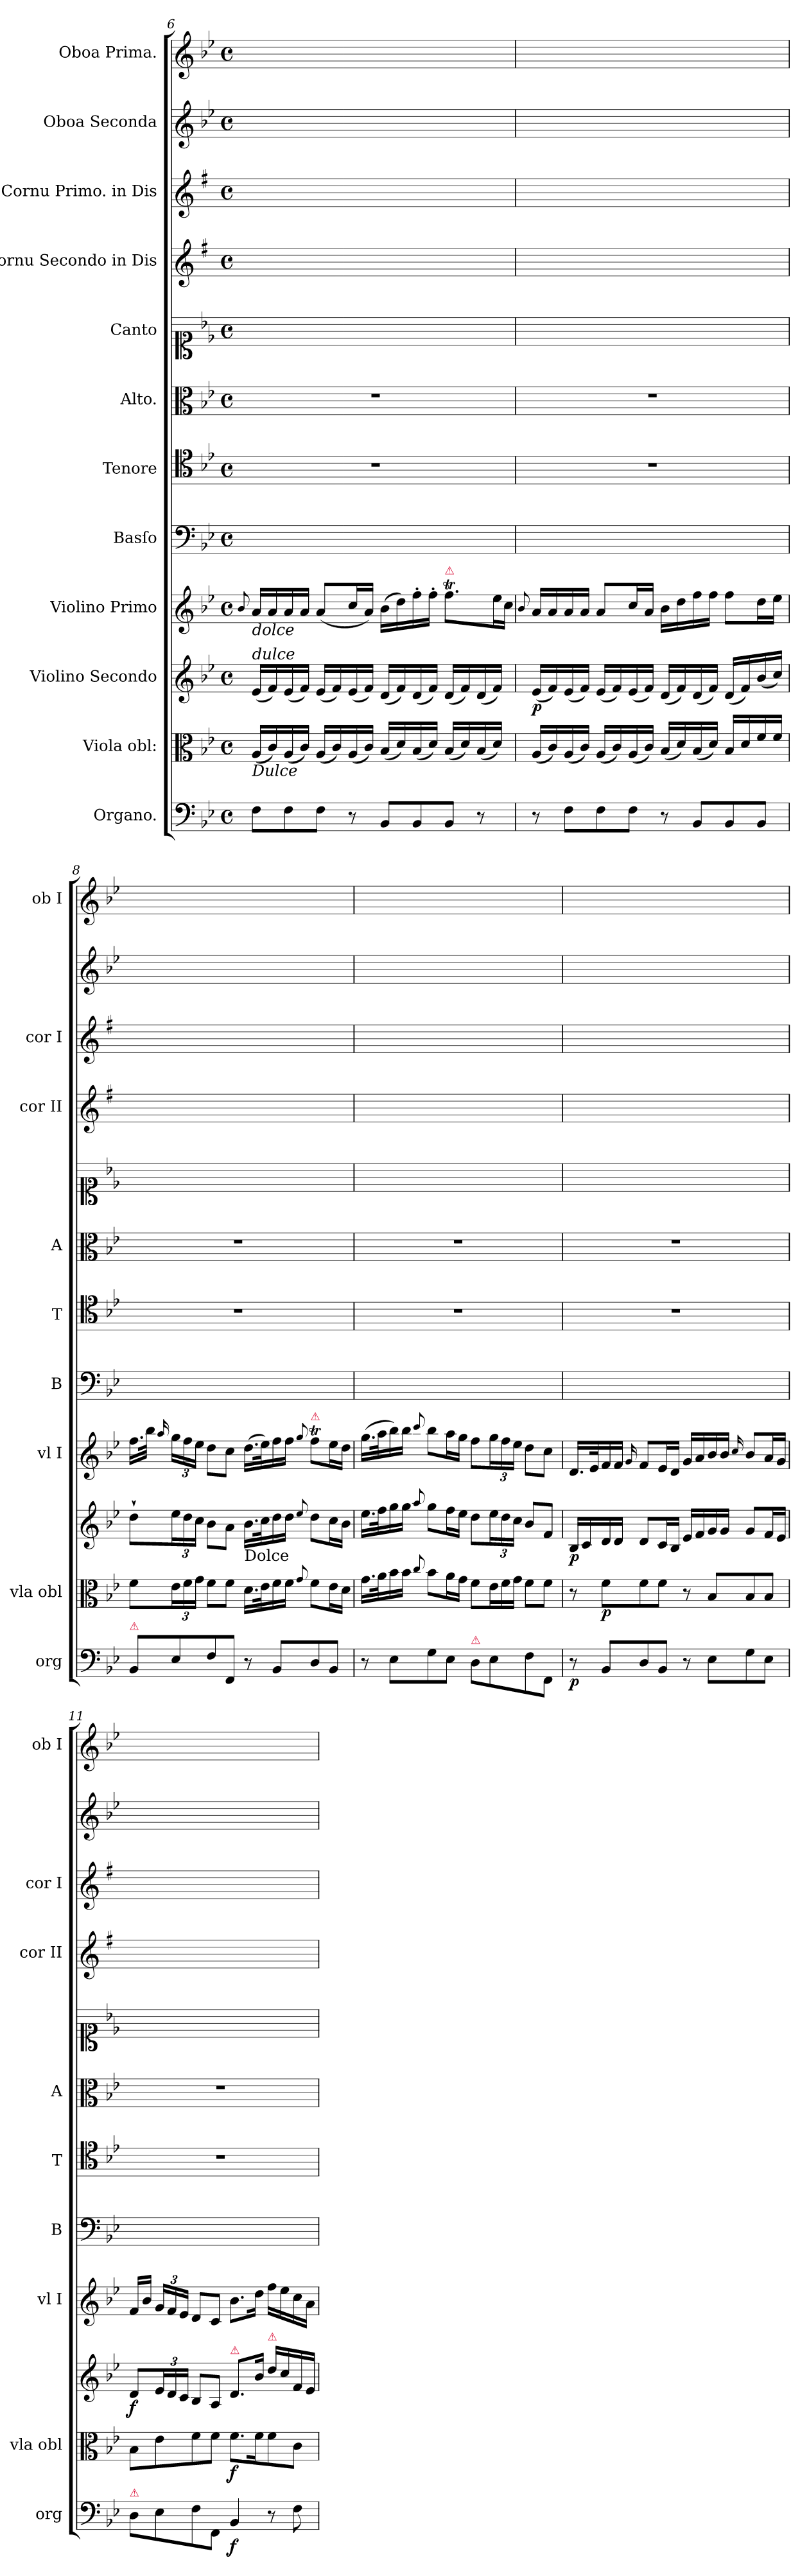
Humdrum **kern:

**kern	**dynam	**kern	**dynam	**kern	**dynam	**kern	**dynam	**kern	**kern	**kern	**kern	**kern	**kern	**kern	**kern
*part12	*part12	*part11	*part11	*part10	*part10	*part9	*part9	*part8	*part7	*part6	*part5	*part4	*part3	*part2	*part1
*staff12	*staff12	*staff11	*staff11	*staff10	*staff10	*staff9	*staff9	*staff8	*staff7	*staff6	*staff5	*staff4	*staff3	*staff2	*staff1
*I"Organo.	*	*I"Viola obl:	*	*I"Violino Secondo	*	*I"Violino Primo	*	*I"Basſo	*I"Tenore	*I"Alto.	*I"Canto	*I"Cornu Secondo in Dis	*I"Cornu Primo. in Dis	*I"Oboa Seconda	*I"Oboa Prima.
*I'org	*	*I'vla obl	*	*	*	*I'vl I	*	*I'B	*I'T	*I'A	*	*I'cor II	*I'cor I	*	*I'ob I
*clefF4	*	*clefC3	*	*clefG2	*	*clefG2	*	*clefF4	*clefC4	*clefC3	*clefC1	*clefG2	*clefG2	*clefG2	*clefG2
*	*	*	*	*	*	*	*	*	*	*	*	*ITrd5c9	*ITrd5c9	*	*
*k[b-e-]	*	*k[b-e-]	*	*k[b-e-]	*	*k[b-e-]	*	*k[b-e-]	*k[b-e-]	*k[b-e-]	*k[b-e-]	*k[b-e-]	*k[b-e-]	*k[b-e-]	*k[b-e-]
*B-:	*	*B-:	*	*B-:	*	*B-:	*	*B-:	*B-:	*B-:	*B-:	*B-:	*B-:	*B-:	*B-:
*M4/4	*	*M4/4	*	*M4/4	*	*M4/4	*	*M4/4	*M4/4	*M4/4	*M4/4	*M4/4	*M4/4	*M4/4	*M4/4
*met(c)	*	*met(c)	*	*met(c)	*	*met(c)	*	*met(c)	*met(c)	*met(c)	*met(c)	*met(c)	*met(c)	*met(c)	*met(c)
=6	=6	=6	=6	=6	=6	=6	=6	=6	=6	=6	=6	=6	=6	=6	=6
.	.	.	.	.	.	8qqb-/	.	.	.	.	.	.	.	.	.
!	!	!	!	!	!	!LO:TX:b:i:t=dolce	!	!	!	!	!	!	!	!	!
!	!	!	!	!LO:TX:a:i:t=dulce	!	!	!	!	!	!	!	!	!	!	!
!	!	!LO:TX:b:i:t=Dulce	!	!	!	!	!	!	!	!	!	!	!	!	!
8F\L	.	(16A/LL	.	(16e-/LL	.	16a/LL	.	1ryy	1r	1r	1ryy	1ryy	1ryy	1ryy	1ryy
.	.	16c/)	.	16f/)	.	16a/	.	.	.	.	.	.	.	.	.
8F\	.	(16A/	.	(16e-/	.	16a/	.	.	.	.	.	.	.	.	.
.	.	16c/JJ)	.	16f/JJ)	.	16a/JJ	.	.	.	.	.	.	.	.	.
8F\J	.	(16A/LL	.	(16e-/LL	.	(8a/L	.	.	.	.	.	.	.	.	.
.	.	16c/)	.	16f/)	.	.	.	.	.	.	.	.	.	.	.
8r	.	(16A/	.	(16e-/	.	16cc/L	.	.	.	.	.	.	.	.	.
.	.	16c/JJ)	.	16f/JJ)	.	16a/JJ)	.	.	.	.	.	.	.	.	.
8BB-/L	.	(16B-/LL	.	(16d/LL	.	(16b-\LL	.	.	.	.	.	.	.	.	.
.	.	16d/)	.	16f/)	.	16dd\)	.	.	.	.	.	.	.	.	.
8BB-/	.	(16B-/	.	(16d/	.	16ff'\	.	.	.	.	.	.	.	.	.
.	.	16d/JJ)	.	16f/JJ)	.	16ff'\JJ	.	.	.	.	.	.	.	.	.
!	!	!	!	!	!	!LO:TX:a:color=crimson:t=⚠	!	!	!	!	!	!	!	!	!
8BB-/J	.	(16B-/LL	.	(16d/LL	.	8.ffT\L	.	.	.	.	.	.	.	.	.
.	.	16d/)	.	16f/)	.	.	.	.	.	.	.	.	.	.	.
8r	.	(16B-/	.	(16d/	.	.	.	.	.	.	.	.	.	.	.
!	!	!	!	!	!	!LO:N:vis=16	!	!	!	!	!	!	!	!	!
.	.	16d/JJ)	.	16f/JJ)	.	32ee-\L	.	.	.	.	.	.	.	.	.
!	!	!	!	!	!	!LO:N:vis=16	!	!	!	!	!	!	!	!	!
.	.	.	.	.	.	32cc\JJ	.	.	.	.	.	.	.	.	.
=7	=7	=7	=7	=7	=7	=7	=7	=7	=7	=7	=7	=7	=7	=7	=7
.	.	.	.	.	.	8qqb-/	.	.	.	.	.	.	.	.	.
!	!	!	!	!	!LO:DY:b	!	!LO:DY:a	!	!	!	!	!	!	!	!
8r	.	(16A/LL	.	(16e-/LL	p	16a/LL	p&colon;	1ryy	1r	1r	1ryy	1ryy	1ryy	1ryy	1ryy
.	.	16c/)	.	16f/)	.	16a/	.	.	.	.	.	.	.	.	.
8F\L	.	(16A/	.	(16e-/	.	16a/	.	.	.	.	.	.	.	.	.
.	.	16c/JJ)	.	16f/JJ)	.	16a/JJ	.	.	.	.	.	.	.	.	.
8F\	.	(16A/LL	.	(16e-/LL	.	8a/L	.	.	.	.	.	.	.	.	.
.	.	16c/)	.	16f/)	.	.	.	.	.	.	.	.	.	.	.
8F\J	.	(16A/	.	(16e-/	.	16cc/L	.	.	.	.	.	.	.	.	.
.	.	16c/JJ)	.	16f/JJ)	.	16a/JJ	.	.	.	.	.	.	.	.	.
8r	.	(16B-/LL	.	(16d/LL	.	16b-\LL	.	.	.	.	.	.	.	.	.
.	.	16d/)	.	16f/)	.	16dd\	.	.	.	.	.	.	.	.	.
8BB-/L	.	(16B-/	.	(16d/	.	16ff\	.	.	.	.	.	.	.	.	.
.	.	16d/JJ)	.	16f/JJ)	.	16ff\JJ	.	.	.	.	.	.	.	.	.
8BB-/	.	16B-/LL	.	(16d/LL	.	8ff\L	.	.	.	.	.	.	.	.	.
.	.	16d/	.	16f/)	.	.	.	.	.	.	.	.	.	.	.
8BB-/J	.	16f/	.	(16b-/	.	16dd\L	.	.	.	.	.	.	.	.	.
!	!	!	!	!	!	!	!LO:DY:b	!	!	!	!	!	!	!	!
.	.	16f/JJ	.	16cc/JJ)	.	16ee-\JJ	for	.	.	.	.	.	.	.	.
=8	=8	=8	=8	=8	=8	=8	=8	=8	=8	=8	=8	=8	=8	=8	=8
!LO:TX:a:color=crimson:t=⚠	!	!	!	!	!	!	!	!	!	!	!	!	!	!	!
8BB-/L	.	8f\L	.	8dd`\L	.	16.ff\LL	.	1ryy	1r	1r	1ryy	1ryy	1ryy	1ryy	1ryy
.	.	.	.	.	.	32bb-\JJk	.	.	.	.	.	.	.	.	.
.	.	.	.	.	.	16qqaa/	.	.	.	.	.	.	.	.	.
8E-\	.	24e-\L	.	24ee-\L	.	24gg\LL	.	.	.	.	.	.	.	.	.
.	.	24f\	.	24dd\	.	24ff\	.	.	.	.	.	.	.	.	.
.	.	24g\JJ	.	24cc\JJ	.	24ee-\JJ	.	.	.	.	.	.	.	.	.
8F\	.	8f\L	.	8b-\L	.	8dd\L	.	.	.	.	.	.	.	.	.
8FF/J	.	8f\J	.	8a\J	.	8cc\J	.	.	.	.	.	.	.	.	.
!	!	!	!	!LO:TX:b:t=Dolce	!	!	!	!	!	!	!	!	!	!	!
8r	.	16.d\LL	.	16.b-\LL	.	(16.dd\LL	.	.	.	.	.	.	.	.	.
.	.	32e-\K	.	32cc\K	.	32ee-\K)	.	.	.	.	.	.	.	.	.
8BB-/L	.	16f\	.	16dd\	.	16ff\	.	.	.	.	.	.	.	.	.
.	.	16f\JJ	.	16dd\JJ	.	16ff\JJ	.	.	.	.	.	.	.	.	.
.	.	8qqg/	.	8qqee-/	.	8qqgg/	.	.	.	.	.	.	.	.	.
!	!	!	!	!	!	!LO:TX:a:color=crimson:t=⚠	!	!	!	!	!	!	!	!	!
8D/	.	8f\L	.	8dd\L	.	8ffT\L	.	.	.	.	.	.	.	.	.
8BB-/J	.	16e-\L	.	16cc\L	.	16ee-\L	.	.	.	.	.	.	.	.	.
.	.	16d\JJ	.	16b-\JJ	.	16dd\JJ	.	.	.	.	.	.	.	.	.
=9	=9	=9	=9	=9	=9	=9	=9	=9	=9	=9	=9	=9	=9	=9	=9
8r	.	16.g\LL	.	16.ee-\LL	.	(16.gg\LL	.	1ryy	1r	1r	1ryy	1ryy	1ryy	1ryy	1ryy
.	.	32a\K	.	32ff\K	.	32aa\K	.	.	.	.	.	.	.	.	.
8E-\L	.	16b-\	.	16gg\	.	16bb-\)	.	.	.	.	.	.	.	.	.
.	.	16b-\JJ	.	16gg\JJ	.	16bb-\JJ	.	.	.	.	.	.	.	.	.
.	.	8qqcc/	.	8qqaa/	.	8qqccc/	.	.	.	.	.	.	.	.	.
8G\	.	8b-\L	.	8gg\L	.	8bb-\L	.	.	.	.	.	.	.	.	.
8E-\J	.	16a\L	.	16ff\L	.	16aa\L	.	.	.	.	.	.	.	.	.
.	.	16g\JJ	.	16ee-\JJ	.	16gg\JJ	.	.	.	.	.	.	.	.	.
!LO:TX:a:color=crimson:t=⚠	!	!	!	!	!	!	!	!	!	!	!	!	!	!	!
8D\L	.	8f\L	.	8dd\L	.	8ff\L	.	.	.	.	.	.	.	.	.
*	*	*Xtuplet	*	*	*	*	*	*	*	*	*	*	*	*	*
8E-\	.	24e-\L	.	24ee-\L	.	24gg\L	.	.	.	.	.	.	.	.	.
.	.	24f\	.	24dd\	.	24ff\	.	.	.	.	.	.	.	.	.
.	.	24g\JJ	.	24cc\JJ	.	24ee-\JJ	.	.	.	.	.	.	.	.	.
8F\	.	8f\L	.	8b-\L	.	8dd\L	.	.	.	.	.	.	.	.	.
8FF/J	.	8f\J	.	8f/J	.	8cc\J	.	.	.	.	.	.	.	.	.
=10	=10	=10	=10	=10	=10	=10	=10	=10	=10	=10	=10	=10	=10	=10	=10
!	!	!	!	!	!LO:DY:b	!	!LO:DY:a	!	!	!	!	!	!	!	!
8r	p	8r	.	16B-/LL	p	16.d/LL	p&colon;	1ryy	1r	1r	1ryy	1ryy	1ryy	1ryy	1ryy
.	.	.	.	16c/	.	.	.	.	.	.	.	.	.	.	.
.	.	.	.	.	.	32e-/K	.	.	.	.	.	.	.	.	.
!	!	!	!LO:DY:b	!	!	!	!	!	!	!	!	!	!	!	!
8BB-/L	.	8f\L	p	16d/	.	16f/	.	.	.	.	.	.	.	.	.
.	.	.	.	16d/JJ	.	16f/JJ	.	.	.	.	.	.	.	.	.
.	.	.	.	.	.	16qqg/	.	.	.	.	.	.	.	.	.
8D/	.	8f\	.	8d/L	.	8f/L	.	.	.	.	.	.	.	.	.
8BB-/J	.	8f\J	.	16c/L	.	16e-/L	.	.	.	.	.	.	.	.	.
.	.	.	.	16B-/JJ	.	16d/JJ	.	.	.	.	.	.	.	.	.
8r	.	8r	.	16e-/LL	.	16g/LL	.	.	.	.	.	.	.	.	.
.	.	.	.	16f/	.	16a/	.	.	.	.	.	.	.	.	.
8E-\L	.	8B-/L	.	16g/	.	16b-/	.	.	.	.	.	.	.	.	.
.	.	.	.	16g/JJ	.	16b-/JJ	.	.	.	.	.	.	.	.	.
.	.	.	.	.	.	16qqcc/	.	.	.	.	.	.	.	.	.
8G\	.	8B-/	.	8g/L	.	8b-/L	.	.	.	.	.	.	.	.	.
8E-\J	.	8B-/J	.	16f/L	.	16a/L	.	.	.	.	.	.	.	.	.
.	.	.	.	16e-/JJ	.	16g/JJ	.	.	.	.	.	.	.	.	.
=11	=11	=11	=11	=11	=11	=11	=11	=11	=11	=11	=11	=11	=11	=11	=11
!LO:TX:a:color=crimson:t=⚠	!	!	!	!	!	!	!	!	!	!	!	!	!	!	!
!	!	!	!	!	!LO:DY:b	!	!LO:DY:b	!	!	!	!	!	!	!	!
8D\L	.	8B-\L	.	8d/L	f	16f/LL	f&colon;	1ryy	1r	1r	1ryy	1ryy	1ryy	1ryy	1ryy
.	.	.	.	.	.	16b-/JJ	.	.	.	.	.	.	.	.	.
8E-\	.	8e-\	.	24e-/L	.	24g/LL	.	.	.	.	.	.	.	.	.
.	.	.	.	24d/	.	24f/	.	.	.	.	.	.	.	.	.
.	.	.	.	24c/JJ	.	24e-/JJ	.	.	.	.	.	.	.	.	.
8F\	.	8f\	.	8B-/L	.	8d/L	.	.	.	.	.	.	.	.	.
8FF/J	.	8f\J	.	8A/J	.	8c/J	.	.	.	.	.	.	.	.	.
!	!	!	!	!LO:TX:a:color=crimson:t=⚠	!	!	!	!	!	!	!	!	!	!	!
!	!LO:DY:b	!	!LO:DY:b	!	!	!	!	!	!	!	!	!	!	!	!
4BB-/	f	8.f\L	f	8.d/L	.	8.b-\L	.	.	.	.	.	.	.	.	.
.	.	16f\K	.	16b-\Jk	.	16dd\Jk	.	.	.	.	.	.	.	.	.
!	!	!	!	!LO:TX:a:color=crimson:t=⚠	!	!	!	!	!	!	!	!	!	!	!
8r	.	8f\	.	16dd\LL	.	16ff\LL	.	.	.	.	.	.	.	.	.
.	.	.	.	16cc\	.	16ee-\	.	.	.	.	.	.	.	.	.
8F\	.	8c\J	.	16f/	.	16cc\	.	.	.	.	.	.	.	.	.
.	.	.	.	16e-/JJ	.	16a\JJ	.	.	.	.	.	.	.	.	.
=	=	=	=	=	=	=	=	=	=	=	=	=	=	=	=
*-	*-	*-	*-	*-	*-	*-	*-	*-	*-	*-	*-	*-	*-	*-	*-
